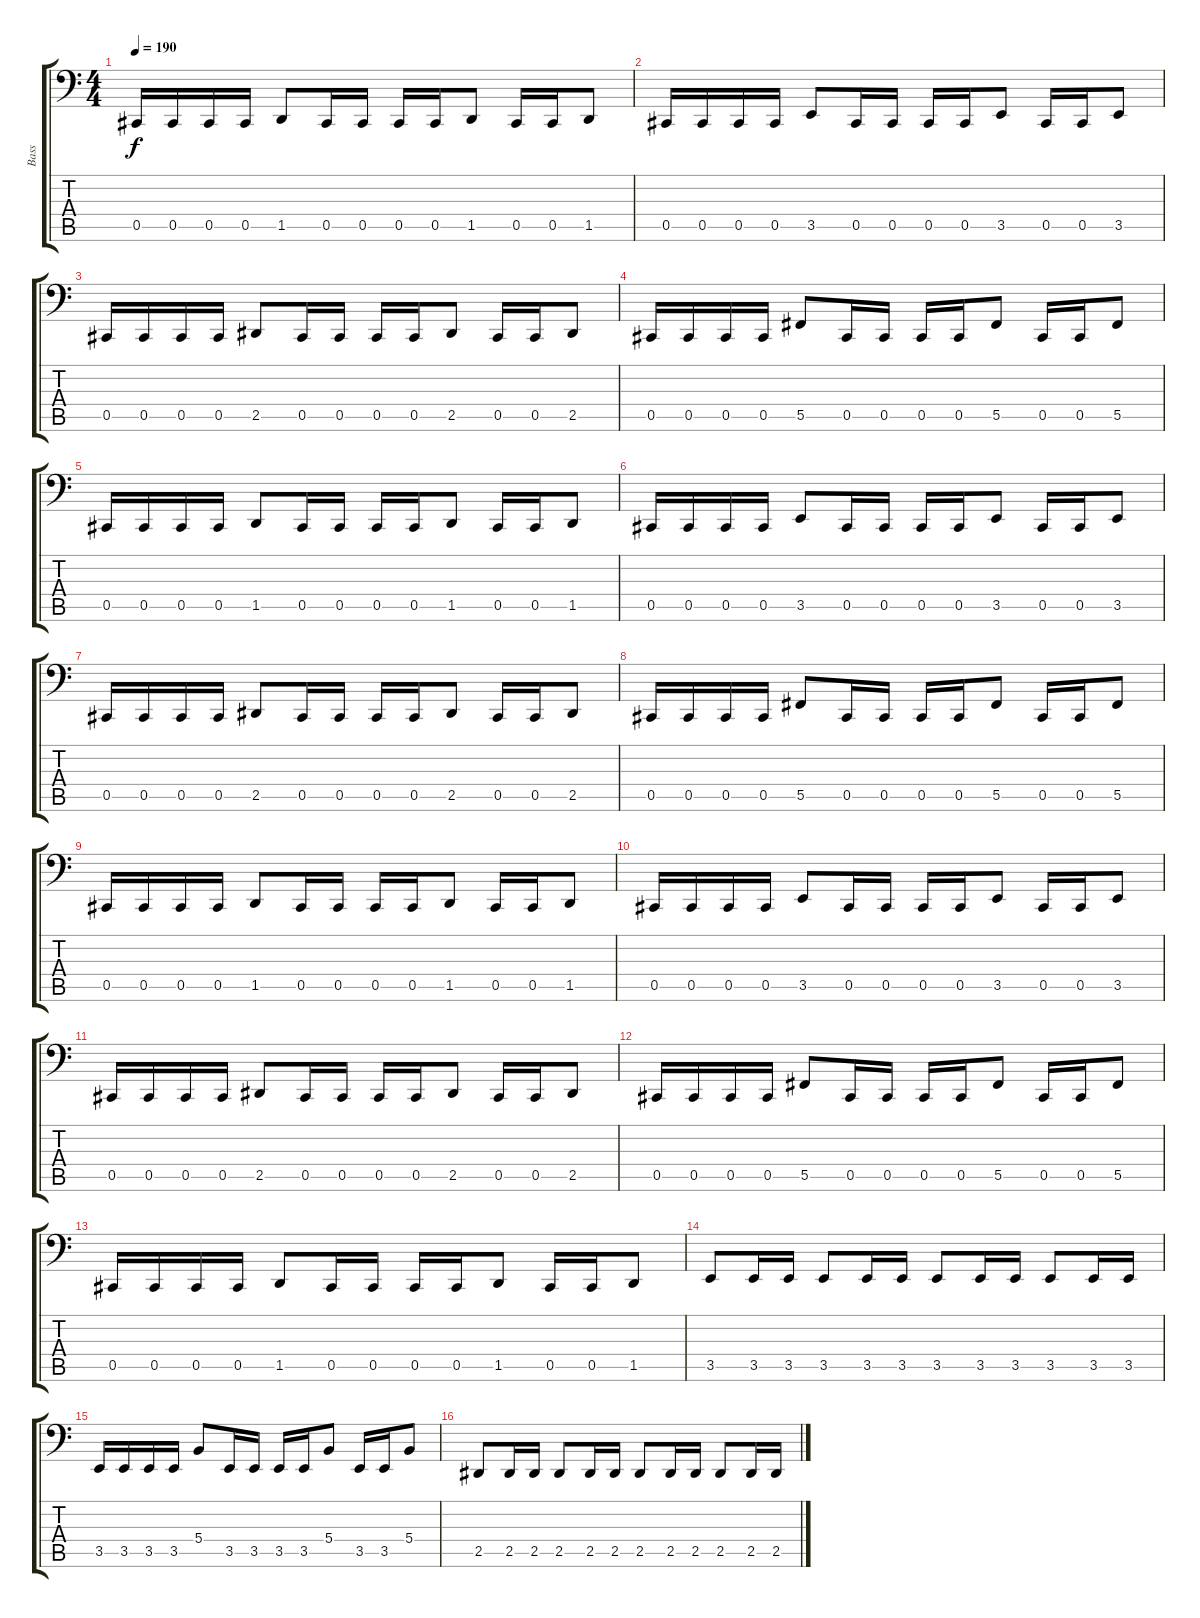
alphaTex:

\track ("Bass" "Bass") {instrument electricbasspick}
\staff {score tabs}
\tuning (A2 E2 B1 Gb1 Db1 Ab0) {hide}
\ts (4 4)
\tempo 190
\clef f4
\ks c
0.5.16{dy f} 0.5.16 0.5.16 0.5.16 1.5.8 0.5.16 0.5.16 0.5.16 0.5.16 1.5.8 0.5.16 0.5.16 1.5.8 |
0.5.16 0.5.16 0.5.16 0.5.16 3.5.8 0.5.16 0.5.16 0.5.16 0.5.16 3.5.8 0.5.16 0.5.16 3.5.8 |
0.5.16 0.5.16 0.5.16 0.5.16 2.5.8 0.5.16 0.5.16 0.5.16 0.5.16 2.5.8 0.5.16 0.5.16 2.5.8 |
0.5.16 0.5.16 0.5.16 0.5.16 5.5.8 0.5.16 0.5.16 0.5.16 0.5.16 5.5.8 0.5.16 0.5.16 5.5.8 |
0.5.16 0.5.16 0.5.16 0.5.16 1.5.8 0.5.16 0.5.16 0.5.16 0.5.16 1.5.8 0.5.16 0.5.16 1.5.8 |
0.5.16 0.5.16 0.5.16 0.5.16 3.5.8 0.5.16 0.5.16 0.5.16 0.5.16 3.5.8 0.5.16 0.5.16 3.5.8 |
0.5.16 0.5.16 0.5.16 0.5.16 2.5.8 0.5.16 0.5.16 0.5.16 0.5.16 2.5.8 0.5.16 0.5.16 2.5.8 |
0.5.16 0.5.16 0.5.16 0.5.16 5.5.8 0.5.16 0.5.16 0.5.16 0.5.16 5.5.8 0.5.16 0.5.16 5.5.8 |
0.5.16 0.5.16 0.5.16 0.5.16 1.5.8 0.5.16 0.5.16 0.5.16 0.5.16 1.5.8 0.5.16 0.5.16 1.5.8 |
0.5.16 0.5.16 0.5.16 0.5.16 3.5.8 0.5.16 0.5.16 0.5.16 0.5.16 3.5.8 0.5.16 0.5.16 3.5.8 |
0.5.16 0.5.16 0.5.16 0.5.16 2.5.8 0.5.16 0.5.16 0.5.16 0.5.16 2.5.8 0.5.16 0.5.16 2.5.8 |
0.5.16 0.5.16 0.5.16 0.5.16 5.5.8 0.5.16 0.5.16 0.5.16 0.5.16 5.5.8 0.5.16 0.5.16 5.5.8 |
0.5.16 0.5.16 0.5.16 0.5.16 1.5.8 0.5.16 0.5.16 0.5.16 0.5.16 1.5.8 0.5.16 0.5.16 1.5.8 |
3.5.8 3.5.16 3.5.16 3.5.8 3.5.16 3.5.16 3.5.8 3.5.16 3.5.16 3.5.8 3.5.16 3.5.16 |
3.5.16 3.5.16 3.5.16 3.5.16 5.4.8 3.5.16 3.5.16 3.5.16 3.5.16 5.4.8 3.5.16 3.5.16 5.4.8 |
2.5.8 2.5.16 2.5.16 2.5.8 2.5.16 2.5.16 2.5.8 2.5.16 2.5.16 2.5.8 2.5.16 2.5.16
